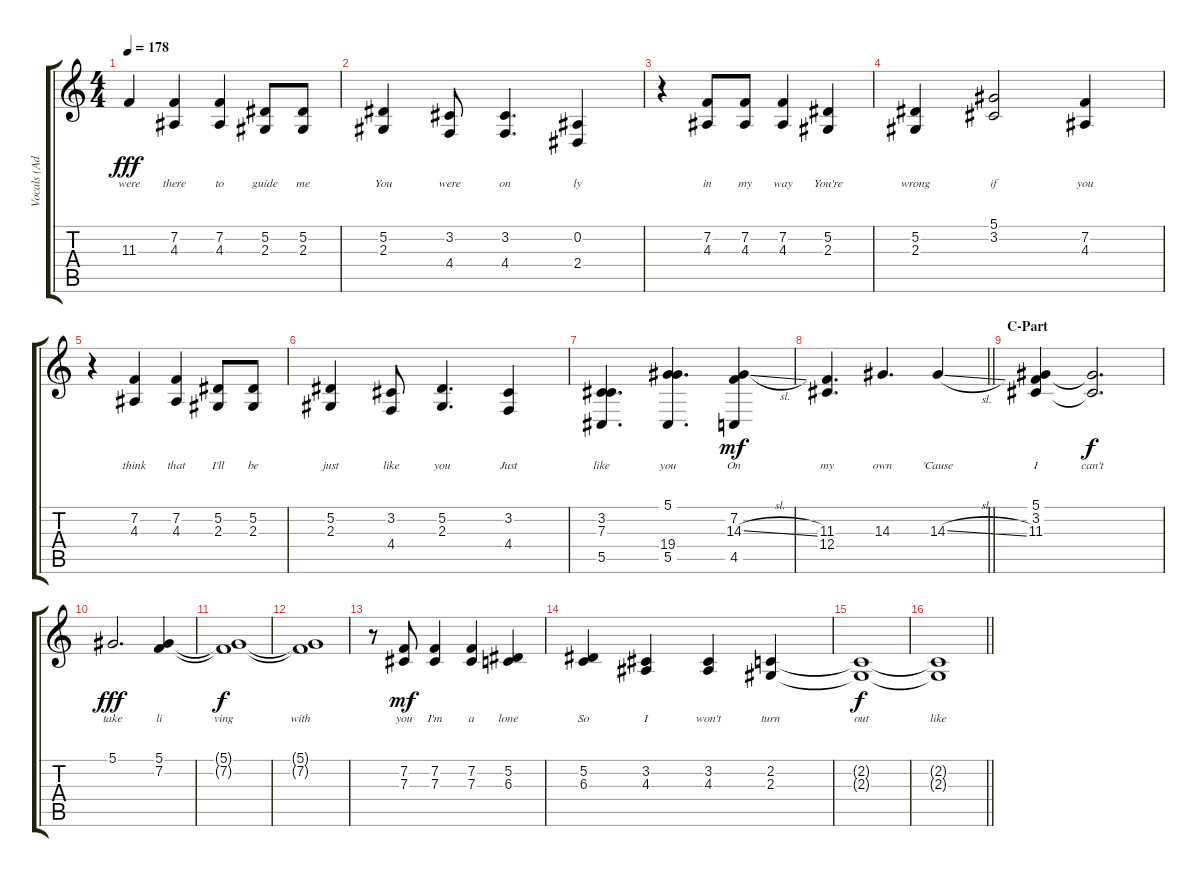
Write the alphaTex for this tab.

\track ("Vocals (Adam Gontier & Neil Sanderson)" "Vocals (Ad") {instrument lead1square}
\staff {score tabs}
\tuning (Eb4 Bb3 Gb3 Db3 Ab2 Db2) {hide}
\ts (4 4)
\tempo 178
\clef g2
\ks c
11.3.4{lyrics (0 "were") lyrics (1 "") lyrics (2 "") lyrics (3 "") lyrics (4 "") dy fff} (7.2 4.3).4{lyrics (0 "there") lyrics (1 "") lyrics (2 "") lyrics (3 "") lyrics (4 "")} (7.2 4.3).4{lyrics (0 "to") lyrics (1 "") lyrics (2 "") lyrics (3 "") lyrics (4 "")} (5.2 2.3).8{lyrics (0 "guide") lyrics (1 "") lyrics (2 "") lyrics (3 "") lyrics (4 "")} (5.2 2.3).8{lyrics (0 "me") lyrics (1 "") lyrics (2 "") lyrics (3 "") lyrics (4 "")} |
(5.2 2.3).4{lyrics (0 "You") lyrics (1 "") lyrics (2 "") lyrics (3 "") lyrics (4 "")} (3.2 4.4).8{lyrics (0 "were") lyrics (1 "") lyrics (2 "") lyrics (3 "") lyrics (4 "")} (3.2 4.4).4{d lyrics (0 "on") lyrics (1 "") lyrics (2 "") lyrics (3 "") lyrics (4 "")} (0.2 2.4).4{lyrics (0 "ly") lyrics (1 "") lyrics (2 "") lyrics (3 "") lyrics (4 "")} |
r.4 (7.2 4.3).8{lyrics (0 "in") lyrics (1 "") lyrics (2 "") lyrics (3 "") lyrics (4 "")} (7.2 4.3).8{lyrics (0 "my") lyrics (1 "") lyrics (2 "") lyrics (3 "") lyrics (4 "")} (7.2 4.3).4{lyrics (0 "way") lyrics (1 "") lyrics (2 "") lyrics (3 "") lyrics (4 "")} (5.2 2.3).4{lyrics (0 "You're") lyrics (1 "") lyrics (2 "") lyrics (3 "") lyrics (4 "")} |
(5.2 2.3).4{lyrics (0 "wrong") lyrics (1 "") lyrics (2 "") lyrics (3 "") lyrics (4 "")} (5.1 3.2).2{lyrics (0 "if") lyrics (1 "") lyrics (2 "") lyrics (3 "") lyrics (4 "")} (7.2 4.3).4{lyrics (0 "you") lyrics (1 "") lyrics (2 "") lyrics (3 "") lyrics (4 "")} |
r.4 (7.2 4.3).4{lyrics (0 "think") lyrics (1 "") lyrics (2 "") lyrics (3 "") lyrics (4 "")} (7.2 4.3).4{lyrics (0 "that") lyrics (1 "") lyrics (2 "") lyrics (3 "") lyrics (4 "")} (5.2 2.3).8{lyrics (0 "I'll") lyrics (1 "") lyrics (2 "") lyrics (3 "") lyrics (4 "")} (5.2 2.3).8{lyrics (0 "be") lyrics (1 "") lyrics (2 "") lyrics (3 "") lyrics (4 "")} |
(5.2 2.3).4{lyrics (0 "just") lyrics (1 "") lyrics (2 "") lyrics (3 "") lyrics (4 "")} (3.2 4.4).8{lyrics (0 "like") lyrics (1 "") lyrics (2 "") lyrics (3 "") lyrics (4 "")} (5.2 2.3).4{d lyrics (0 "you") lyrics (1 "") lyrics (2 "") lyrics (3 "") lyrics (4 "")} (3.2 4.4).4{lyrics (0 "Just") lyrics (1 "") lyrics (2 "") lyrics (3 "") lyrics (4 "")} |
(3.2 7.3 5.5).4{d lyrics (0 "like") lyrics (1 "") lyrics (2 "") lyrics (3 "") lyrics (4 "")} (5.1 19.4 5.5).4{d lyrics (0 "you") lyrics (1 "") lyrics (2 "") lyrics (3 "") lyrics (4 "")} (7.2 14.3{sl} 4.5).4{lyrics (0 "On") lyrics (1 "") lyrics (2 "") lyrics (3 "") lyrics (4 "") dy mf} |
\barLineRight lightlight
(11.3 12.4).4{d lyrics (0 "my") lyrics (1 "") lyrics (2 "") lyrics (3 "") lyrics (4 "")} 14.3.4{d lyrics (0 "own") lyrics (1 "") lyrics (2 "") lyrics (3 "") lyrics (4 "")} 14.3{sl}.4{lyrics (0 "'Cause") lyrics (1 "") lyrics (2 "") lyrics (3 "") lyrics (4 "")} |
\section ("" "C-Part")
(5.1 3.2 11.3).4{lyrics (0 "I") lyrics (1 "") lyrics (2 "") lyrics (3 "") lyrics (4 "")} (5.1{t} 3.2{t}).2{d lyrics (0 "can't") lyrics (1 "") lyrics (2 "") lyrics (3 "") lyrics (4 "") dy f} |
5.1.2{d lyrics (0 "take") lyrics (1 "") lyrics (2 "") lyrics (3 "") lyrics (4 "") dy fff} (5.1 7.2).4{lyrics (0 "li") lyrics (1 "") lyrics (2 "") lyrics (3 "") lyrics (4 "")} |
(5.1{t} 7.2{t}).1{lyrics (0 "ving") lyrics (1 "") lyrics (2 "") lyrics (3 "") lyrics (4 "") dy f} |
(5.1{t} 7.2{t}).1{lyrics (0 "with") lyrics (1 "") lyrics (2 "") lyrics (3 "") lyrics (4 "")} |
r.8 (7.2 7.3).8{lyrics (0 "you") lyrics (1 "") lyrics (2 "") lyrics (3 "") lyrics (4 "") dy mf} (7.2 7.3).4{lyrics (0 "I'm") lyrics (1 "") lyrics (2 "") lyrics (3 "") lyrics (4 "")} (7.2 7.3).4{lyrics (0 "a") lyrics (1 "") lyrics (2 "") lyrics (3 "") lyrics (4 "")} (5.2 6.3).4{lyrics (0 "lone") lyrics (1 "") lyrics (2 "") lyrics (3 "") lyrics (4 "")} |
(5.2 6.3).4{lyrics (0 "So") lyrics (1 "") lyrics (2 "") lyrics (3 "") lyrics (4 "")} (3.2 4.3).4{lyrics (0 "I") lyrics (1 "") lyrics (2 "") lyrics (3 "") lyrics (4 "")} (3.2 4.3).4{lyrics (0 "won't") lyrics (1 "") lyrics (2 "") lyrics (3 "") lyrics (4 "")} (2.2 2.3).4{lyrics (0 "turn") lyrics (1 "") lyrics (2 "") lyrics (3 "") lyrics (4 "")} |
(2.2{t} 2.3{t}).1{lyrics (0 "out") lyrics (1 "") lyrics (2 "") lyrics (3 "") lyrics (4 "") dy f} |
\barLineRight lightlight
(2.2{t} 2.3{t}).1{lyrics (0 "like") lyrics (1 "") lyrics (2 "") lyrics (3 "") lyrics (4 "")}
